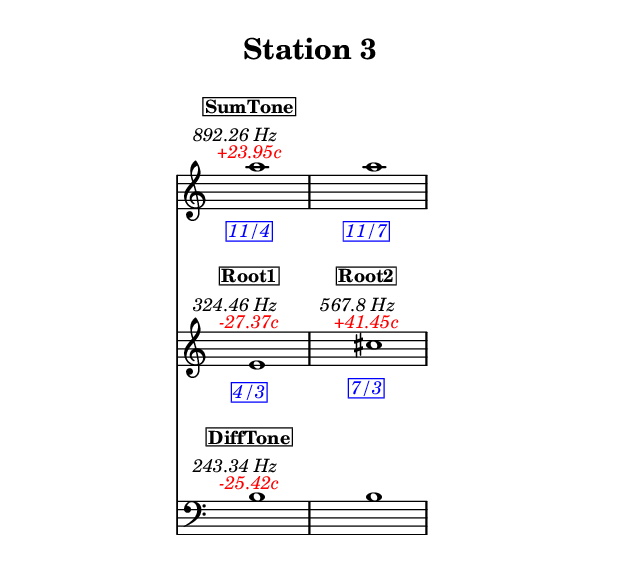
\version "2.20.0"
\language "english"

#(set-default-paper-size "a6" 'portrait)
#(set-global-staff-size 16)

\header {
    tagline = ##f
    title = \markup {
        \pad-around
            #3
            "Station 3"
        }
}

\layout {
    indent = #25
}

\paper {
    systems-per-page = 1
}

\score {
    \new Score
    <<
        \new Staff
        \with
        {
            \remove Time_signature_engraver
        }
        {
            \clef "treble"
            a''1
            - \tweak color #red
            ^ \markup {
                \halign
                    #0
                    \italic
                        {
                            +23.95c
                        }
                }
            ^ \markup {
                \halign
                    #1
                    \italic
                        {
                            892.26
                            Hz
                        }
                }
            ^ \markup {
                \pad-around
                    #1
                    \box
                        \vcenter
                            \halign
                                #0
                                \bold
                                    {
                                        SumTone
                                    }
                }
            - \tweak color #blue
            _ \markup {
                \pad-around
                    #1
                    \box
                        \halign
                            #0
                            \italic
                                {
                                    11/4
                                }
                }
            \override Score.NonMusicalPaperColumn.padding = #5
            \clef "treble"
            a''1
            - \tweak color #blue
            _ \markup {
                \pad-around
                    #1
                    \box
                        \halign
                            #0
                            \italic
                                {
                                    11/7
                                }
                }
        }
        \new Staff
        \with
        {
            \remove Time_signature_engraver
        }
        {
            \clef "treble"
            e'1
            - \tweak color #red
            ^ \markup {
                \halign
                    #0
                    \italic
                        {
                            -27.37c
                        }
                }
            ^ \markup {
                \halign
                    #1
                    \italic
                        {
                            324.46
                            Hz
                        }
                }
            ^ \markup {
                \pad-around
                    #1
                    \box
                        \vcenter
                            \halign
                                #0
                                \bold
                                    {
                                        Root1
                                    }
                }
            - \tweak color #blue
            _ \markup {
                \pad-around
                    #1
                    \box
                        \halign
                            #0
                            \italic
                                {
                                    4/3
                                }
                }
            \clef "treble"
            cs''1
            - \tweak color #red
            ^ \markup {
                \halign
                    #0
                    \italic
                        {
                            +41.45c
                        }
                }
            ^ \markup {
                \halign
                    #1
                    \italic
                        {
                            567.8
                            Hz
                        }
                }
            ^ \markup {
                \pad-around
                    #1
                    \box
                        \vcenter
                            \halign
                                #0
                                \bold
                                    {
                                        Root2
                                    }
                }
            - \tweak color #blue
            _ \markup {
                \pad-around
                    #1
                    \box
                        \halign
                            #0
                            \italic
                                {
                                    7/3
                                }
                }
        }
        \new Staff
        \with
        {
            \remove Time_signature_engraver
        }
        {
            \clef "bass"
            b1
            - \tweak color #red
            ^ \markup {
                \halign
                    #0
                    \italic
                        {
                            -25.42c
                        }
                }
            ^ \markup {
                \halign
                    #1
                    \italic
                        {
                            243.34
                            Hz
                        }
                }
            ^ \markup {
                \pad-around
                    #1
                    \box
                        \vcenter
                            \halign
                                #0
                                \bold
                                    {
                                        DiffTone
                                    }
                }
            \clef "bass"
            b1
        }
    >>
}